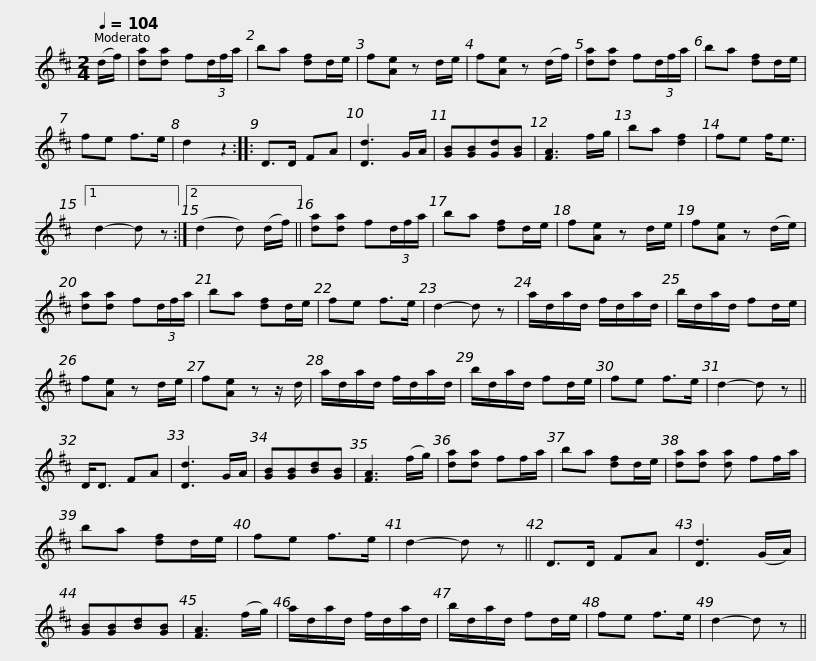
X:1
L:1/8
Q:1/4=104
M:2/4
I:linebreak $
K:D
V:1 treble
V:1
 (d/f/) | [da][da] f(3d/f/a/ | ba [df]d/e/ | f[Ae] z d/e/ | f[Ae] z (d/f/) | %5
 [da][da] f(3d/f/a/ | ba [df]d/e/ | fe f>e | d2 z2 ::$ D>D FA | %10
 [Dd]3 G/A/ | [GB][GB][Gd][GB] | [FA]3 f/g/ | ba [df]2 | fe f<e |1 %15
 d2- d z :|2 (d2 d) (d/f/) || [da][da] f(3d/f/a/ | ba [df]d/e/ |$ f[Ae] z d/e/ | %20
 f[Ae] z (d/e/) | [da][da] f(3d/f/a/ | ba [df]d/e/ | fe f>e | d2- d z | %25
 a/d/a/d/ f/d/a/d/ | b/d/a/d/ fd/e/ |$ f[Ae] z d/e/ | f[Ae] z z/ d/ | a/d/a/d/ f/d/a/d/ | %30
 b/d/a/d/ fd/e/ | fe f>e | d2- d z || D<D FA | [Dd]3 G/A/ | %35
 [GB][GB][Bd][GB] |$ [FA]3 (f/g/) | [da][da] ff/a/ | ba [df]d/e/ | [da][da] [da] ff/a/ | %40
 ba [df]d/e/ | fe f>e | d2- d z || D>D FA | [Dd]3 (G/A/) |$ %45
 [GB][GB][Bd][GB] | [FA]3 (f/g/) | a/d/a/d/ f/d/a/d/ | b/d/a/d/ fd/e/ | fe f>e | %50
 d2- d z || %51
